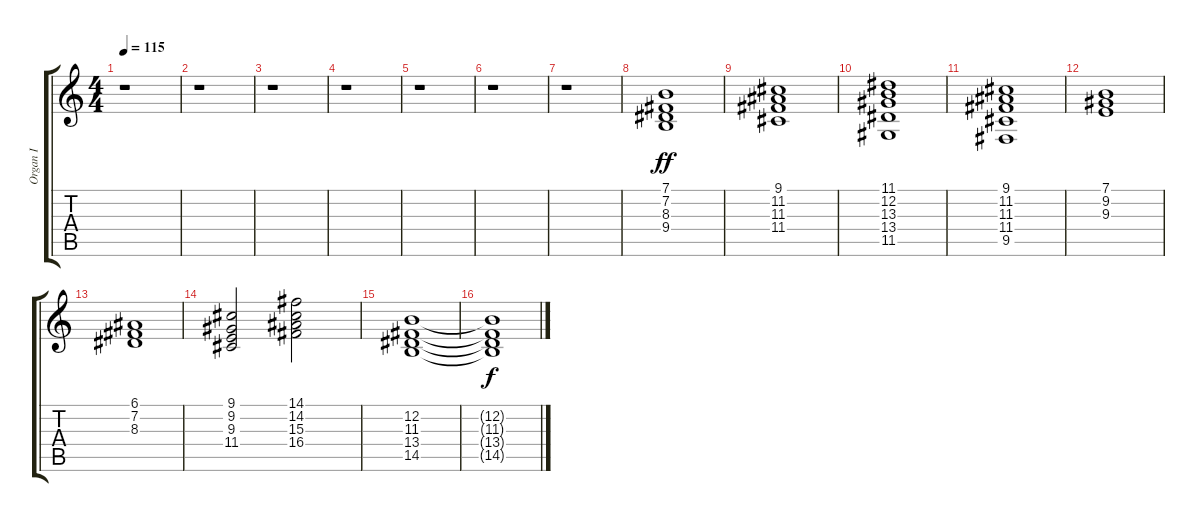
\track ("Organ I" "Organ I") {instrument percussiveorgan}
\staff {score tabs}
\tuning (E4 B3 G3 D3 A2 E2) {hide}
\ts (4 4)
\tempo 115
\clef g2
\ks c
r.1{dy ff} |
r.1 |
r.1 |
r.1 |
r.1 |
r.1 |
r.1 |
(7.1 7.2 8.3 9.4).1 |
(9.1 11.2 11.3 11.4).1 |
(11.1 12.2 13.3 13.4 11.5).1 |
(9.1 11.2 11.3 11.4 9.5).1 |
(7.1 9.2 9.3).1 |
(6.1 7.2 8.3).1 |
(9.1 9.2 9.3 11.4).2 (14.1 14.2 15.3 16.4).2 |
(12.2 11.3 13.4 14.5).1 |
(12.2{t} 11.3{t} 13.4{t} 14.5{t}).1{dy f}
